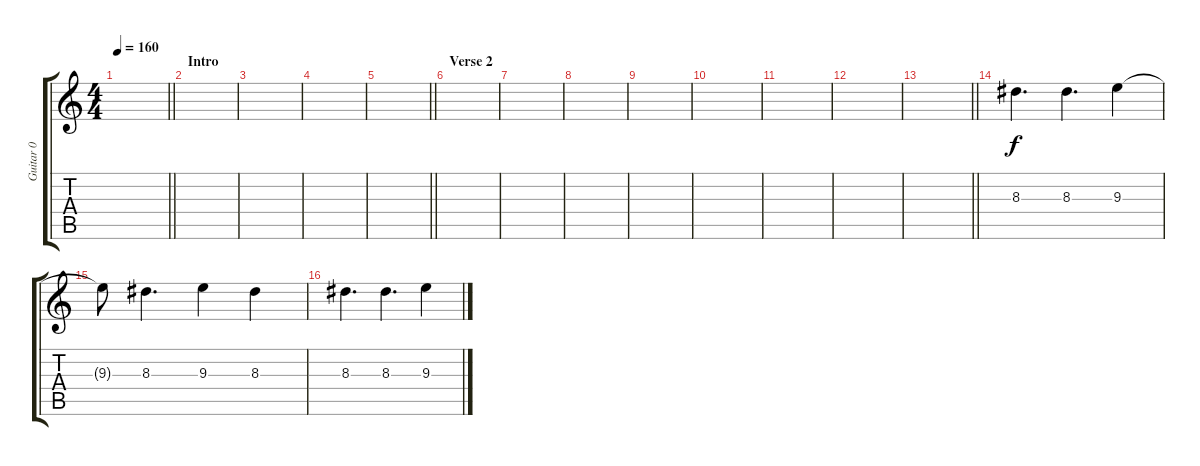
\track ("Guitar 0" "Guitar 0") {instrument distortionguitar}
\staff {score tabs}
\tuning (E4 B3 G3 D3 A2 E2) {hide}
\ts (4 4)
\tempo 160
\clef g2
\barLineRight lightlight
\ks c
|
\section ("" "Intro")
|
|
|
\barLineRight lightlight
|
\section ("" "Verse 2")
|
|
|
|
|
|
|
\barLineRight lightlight
|
8.3.4{d} 8.3.4{d} 9.3.4 |
9.3{t}.8 8.3.4{d} 9.3.4 8.3.4 |
8.3.4{d} 8.3.4{d} 9.3.4
